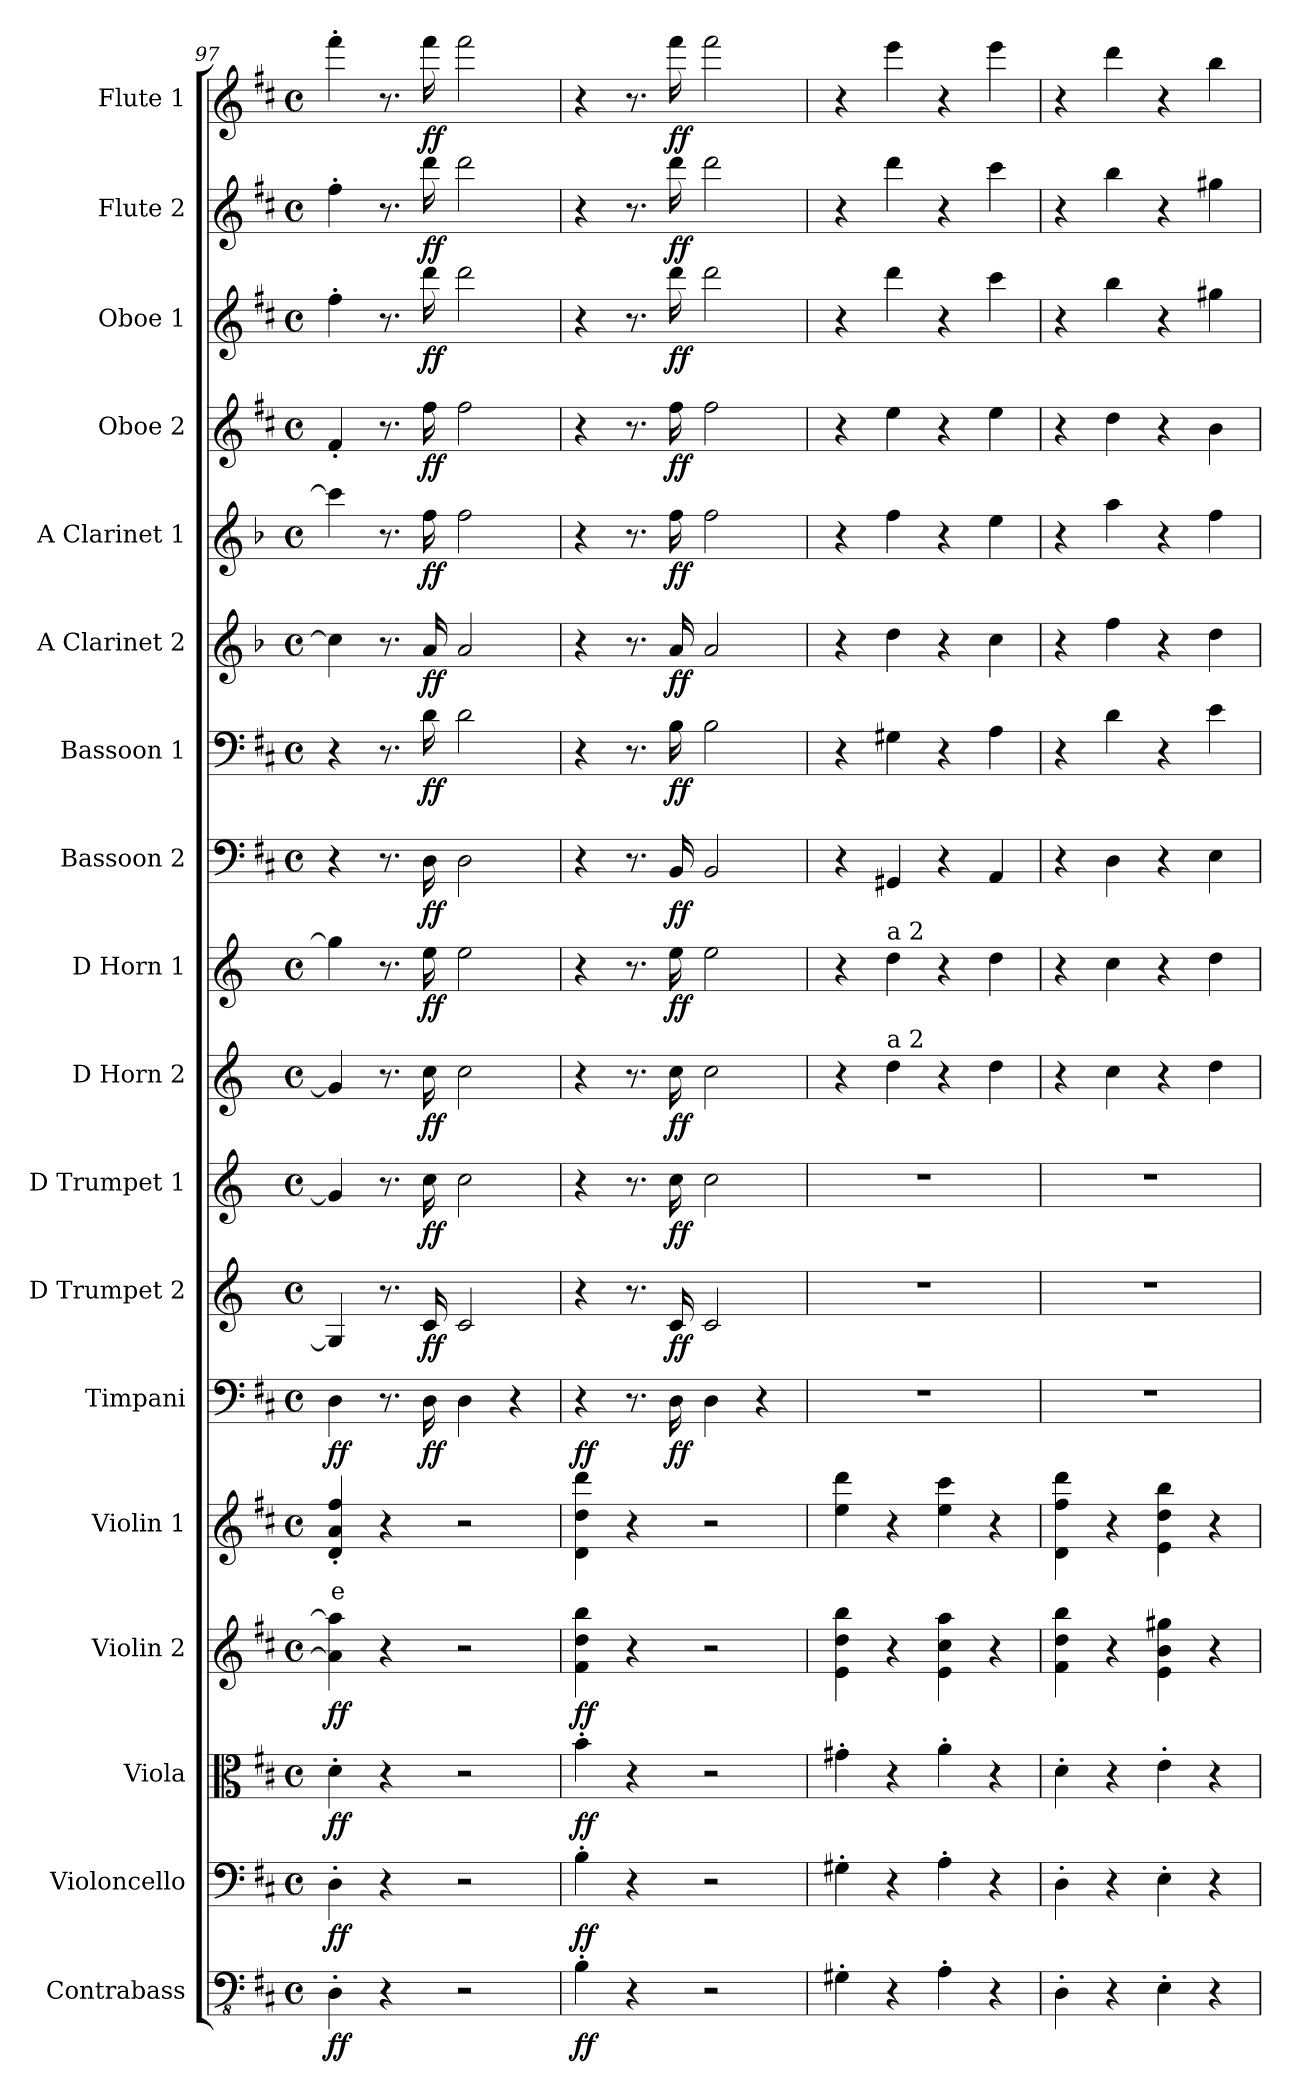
**kern	**dynam	**kern	**dynam	**kern	**dynam	**kern	**dynam	**kern	**text	**dynam	**kern	**dynam	**kern	**dynam	**kern	**dynam	**kern	**dynam	**kern	**dynam	**kern	**dynam	**kern	**dynam	**kern	**dynam	**kern	**dynam	**kern	**dynam	**kern	**dynam	**kern	**dynam	**kern	**dynam
*part18	*part18	*part17	*part17	*part16	*part16	*part15	*part15	*part14	*part14	*part14	*part13	*part13	*part12	*part12	*part11	*part11	*part10	*part10	*part9	*part9	*part8	*part8	*part7	*part7	*part6	*part6	*part5	*part5	*part4	*part4	*part3	*part3	*part2	*part2	*part1	*part1
*staff18	*staff18	*staff17	*staff17	*staff16	*staff16	*staff15	*staff15	*staff14	*staff14	*staff14	*staff13	*staff13	*staff12	*staff12	*staff11	*staff11	*staff10	*staff10	*staff9	*staff9	*staff8	*staff8	*staff7	*staff7	*staff6	*staff6	*staff5	*staff5	*staff4	*staff4	*staff3	*staff3	*staff2	*staff2	*staff1	*staff1
*I"Contrabass	*	*I"Violoncello	*	*I"Viola	*	*I"Violin 2	*	*I"Violin 1	*	*	*I"Timpani	*	*I"D Trumpet 2	*	*I"D Trumpet 1	*	*I"D Horn 2	*	*I"D Horn 1	*	*I"Bassoon 2	*	*I"Bassoon 1	*	*I"A Clarinet 2	*	*I"A Clarinet 1	*	*I"Oboe 2	*	*I"Oboe 1	*	*I"Flute 2	*	*I"Flute 1	*
*I'Cb	*	*I'Vc	*	*I'Vla	*	*I'Vln 2	*	*I'Vln 1	*	*	*I'Timp	*	*I'Tpt 2	*	*I'Tpt 1	*	*I'Hn 2	*	*I'Hn 1	*	*I'Bsn 2	*	*I'Bsn 1	*	*I'Cl 2	*	*I'Cl 1	*	*I'Ob 2	*	*I'Ob 1	*	*I'Fl 2	*	*I'Fl 1	*
*clefFv4	*	*clefF4	*	*clefC3	*	*clefG2	*	*clefG2	*	*	*clefF4	*	*clefG2	*	*clefG2	*	*clefG2	*	*clefG2	*	*clefF4	*	*clefF4	*	*clefG2	*	*clefG2	*	*clefG2	*	*clefG2	*	*clefG2	*	*clefG2	*
*	*	*	*	*	*	*	*	*	*	*	*	*	*ITrd-1c-2	*	*ITrd-1c-2	*	*ITrd6c10	*	*ITrd6c10	*	*	*	*	*	*ITrd2c3	*	*ITrd2c3	*	*	*	*	*	*	*	*	*
*k[f#c#]	*	*k[f#c#]	*	*k[f#c#]	*	*k[f#c#]	*	*k[f#c#]	*	*	*k[f#c#]	*	*k[f#c#]	*	*k[f#c#]	*	*k[f#c#]	*	*k[f#c#]	*	*k[f#c#]	*	*k[f#c#]	*	*k[f#c#]	*	*k[f#c#]	*	*k[f#c#]	*	*k[f#c#]	*	*k[f#c#]	*	*k[f#c#]	*
*M4/4	*	*M4/4	*	*M4/4	*	*M4/4	*	*M4/4	*	*	*M4/4	*	*M4/4	*	*M4/4	*	*M4/4	*	*M4/4	*	*M4/4	*	*M4/4	*	*M4/4	*	*M4/4	*	*M4/4	*	*M4/4	*	*M4/4	*	*M4/4	*
*met(c)	*	*met(c)	*	*met(c)	*	*met(c)	*	*met(c)	*	*	*met(c)	*	*met(c)	*	*met(c)	*	*met(c)	*	*met(c)	*	*met(c)	*	*met(c)	*	*met(c)	*	*met(c)	*	*met(c)	*	*met(c)	*	*met(c)	*	*met(c)	*
=97	=97	=97	=97	=97	=97	=97	=97	=97	=97	=97	=97	=97	=97	=97	=97	=97	=97	=97	=97	=97	=97	=97	=97	=97	=97	=97	=97	=97	=97	=97	=97	=97	=97	=97	=97	=97
!	!LO:DY:b	!	!LO:DY:b	!	!LO:DY:b	!	!LO:DY:b	!	!LO:LY:b:color=#FF0000	!LO:DY:b	!	!	!	!	!	!	!	!	!	!	!	!	!	!	!	!	!	!	!	!	!	!	!	!	!	!
4DD'\	ff	4D'\	ff	4d'\	ff	4a\] 4aa\]	ff	4d/' 4a/' 4ff#/'	e	ff	4D\	.	4A/]	.	4a/]	.	4A/]	.	4a\]	.	4r	.	4r	.	4a\]	.	4aa\]	.	4f#'/	.	4ff#'\	.	4ff#'\	.	4fff#'\	.
4r	.	4r	.	4r	.	4r	.	4r	.	.	8.r	.	8.r	.	8.r	.	8.r	.	8.r	.	8.r	.	8.r	.	8.r	.	8.r	.	8.r	.	8.r	.	8.r	.	8.r	.
!	!	!	!	!	!	!	!	!	!	!	!	!LO:DY:b	!	!LO:DY:b	!	!LO:DY:b	!	!LO:DY:b	!	!LO:DY:b	!	!LO:DY:b	!	!LO:DY:b	!	!LO:DY:b	!	!LO:DY:b	!	!LO:DY:b	!	!LO:DY:b	!	!LO:DY:b	!	!LO:DY:b
.	.	.	.	.	.	.	.	.	.	.	16D\	ff	16d/	ff	16dd\	ff	16d\	ff	16f#\	ff	16D\	ff	16d\	ff	16f#/	ff	16dd\	ff	16ff#\	ff	16ddd\	ff	16ddd\	ff	16fff#\	ff
2r	.	2r	.	2r	.	2r	.	2r	.	.	4D\	.	2d/	.	2dd\	.	2d\	.	2f#\	.	2D\	.	2d\	.	2f#/	.	2dd\	.	2ff#\	.	2ddd\	.	2ddd\	.	2fff#\	.
.	.	.	.	.	.	.	.	.	.	.	4r	.	.	.	.	.	.	.	.	.	.	.	.	.	.	.	.	.	.	.	.	.	.	.	.	.
=98	=98	=98	=98	=98	=98	=98	=98	=98	=98	=98	=98	=98	=98	=98	=98	=98	=98	=98	=98	=98	=98	=98	=98	=98	=98	=98	=98	=98	=98	=98	=98	=98	=98	=98	=98	=98
!	!LO:DY:b	!	!LO:DY:b	!	!LO:DY:b	!	!LO:DY:b	!	!	!LO:DY:b	!	!	!	!	!	!	!	!	!	!	!	!	!	!	!	!	!	!	!	!	!	!	!	!	!	!
4BB'\	ff	4B'\	ff	4b'\	ff	4f#\ 4dd\ 4bb\	ff	4d\ 4dd\ 4ddd\	.	ff	4r	.	4r	.	4r	.	4r	.	4r	.	4r	.	4r	.	4r	.	4r	.	4r	.	4r	.	4r	.	4r	.
4r	.	4r	.	4r	.	4r	.	4r	.	.	8.r	.	8.r	.	8.r	.	8.r	.	8.r	.	8.r	.	8.r	.	8.r	.	8.r	.	8.r	.	8.r	.	8.r	.	8.r	.
!	!	!	!	!	!	!	!	!	!	!	!	!LO:DY:b	!	!LO:DY:b	!	!LO:DY:b	!	!LO:DY:b	!	!LO:DY:b	!	!LO:DY:b	!	!LO:DY:b	!	!LO:DY:b	!	!LO:DY:b	!	!LO:DY:b	!	!LO:DY:b	!	!LO:DY:b	!	!LO:DY:b
.	.	.	.	.	.	.	.	.	.	.	16D\	ff	16d/	ff	16dd\	ff	16d\	ff	16f#\	ff	16BB/	ff	16B\	ff	16f#/	ff	16dd\	ff	16ff#\	ff	16ddd\	ff	16ddd\	ff	16fff#\	ff
2r	.	2r	.	2r	.	2r	.	2r	.	.	4D\	.	2d/	.	2dd\	.	2d\	.	2f#\	.	2BB/	.	2B\	.	2f#/	.	2dd\	.	2ff#\	.	2ddd\	.	2ddd\	.	2fff#\	.
.	.	.	.	.	.	.	.	.	.	.	4r	.	.	.	.	.	.	.	.	.	.	.	.	.	.	.	.	.	.	.	.	.	.	.	.	.
!!LO:PB:g=z
=99	=99	=99	=99	=99	=99	=99	=99	=99	=99	=99	=99	=99	=99	=99	=99	=99	=99	=99	=99	=99	=99	=99	=99	=99	=99	=99	=99	=99	=99	=99	=99	=99	=99	=99	=99	=99
4GG#X'\	.	4G#X'\	.	4g#X'\	.	4e\ 4dd\ 4bb\	.	4ee\ 4ddd\	.	.	1r	.	1r	.	1r	.	4r	.	4r	.	4r	.	4r	.	4r	.	4r	.	4r	.	4r	.	4r	.	4r	.
!	!	!	!	!	!	!	!	!	!	!	!	!	!	!	!	!	!	!	!LO:TX:a:t=a 2	!	!	!	!	!	!	!	!	!	!	!	!	!	!	!	!	!
!	!	!	!	!	!	!	!	!	!	!	!	!	!	!	!	!	!LO:TX:a:t=a 2	!	!	!	!	!	!	!	!	!	!	!	!	!	!	!	!	!	!	!
4r	.	4r	.	4r	.	4r	.	4r	.	.	.	.	.	.	.	.	4e\	.	4e\	.	4GG#X/	.	4G#X\	.	4b\	.	4dd\	.	4ee\	.	4ddd\	.	4ddd\	.	4eee\	.
4AA'\	.	4A'\	.	4a'\	.	4e\ 4cc#\ 4aa\	.	4ee\ 4ccc#\	.	.	.	.	.	.	.	.	4r	.	4r	.	4r	.	4r	.	4r	.	4r	.	4r	.	4r	.	4r	.	4r	.
4r	.	4r	.	4r	.	4r	.	4r	.	.	.	.	.	.	.	.	4e\	.	4e\	.	4AA/	.	4A\	.	4a\	.	4cc#\	.	4ee\	.	4ccc#\	.	4ccc#\	.	4eee\	.
=100	=100	=100	=100	=100	=100	=100	=100	=100	=100	=100	=100	=100	=100	=100	=100	=100	=100	=100	=100	=100	=100	=100	=100	=100	=100	=100	=100	=100	=100	=100	=100	=100	=100	=100	=100	=100
4DD'\	.	4D'\	.	4d'\	.	4f#\ 4dd\ 4bb\	.	4d\ 4ff#\ 4ddd\	.	.	1r	.	1r	.	1r	.	4r	.	4r	.	4r	.	4r	.	4r	.	4r	.	4r	.	4r	.	4r	.	4r	.
4r	.	4r	.	4r	.	4r	.	4r	.	.	.	.	.	.	.	.	4d\	.	4d\	.	4D\	.	4d\	.	4dd\	.	4ff#\	.	4dd\	.	4bb\	.	4bb\	.	4ddd\	.
4EE'\	.	4E'\	.	4e'\	.	4e\ 4b\ 4gg#X\	.	4e\ 4dd\ 4bb\	.	.	.	.	.	.	.	.	4r	.	4r	.	4r	.	4r	.	4r	.	4r	.	4r	.	4r	.	4r	.	4r	.
4r	.	4r	.	4r	.	4r	.	4r	.	.	.	.	.	.	.	.	4e\	.	4e\	.	4E\	.	4e\	.	4b\	.	4dd\	.	4b\	.	4gg#X\	.	4gg#X\	.	4bb\	.
=	=	=	=	=	=	=	=	=	=	=	=	=	=	=	=	=	=	=	=	=	=	=	=	=	=	=	=	=	=	=	=	=	=	=	=	=
*-	*-	*-	*-	*-	*-	*-	*-	*-	*-	*-	*-	*-	*-	*-	*-	*-	*-	*-	*-	*-	*-	*-	*-	*-	*-	*-	*-	*-	*-	*-	*-	*-	*-	*-	*-	*-
